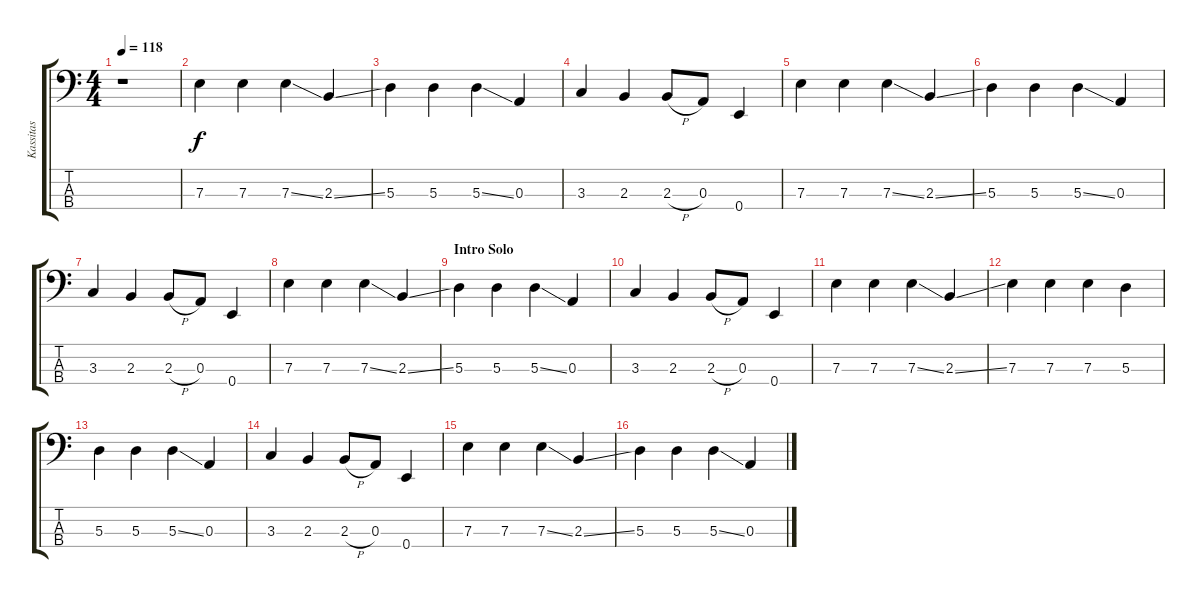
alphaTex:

\track ("Kassitas" "Kassitas") {instrument electricbasspick}
\staff {score tabs}
\tuning (G2 D2 A1 E1) {hide}
\ts (4 4)
\tempo 118
\clef f4
\ks c
r.1{dy f instrument electricbasspick} |
7.3.4 7.3.4 7.3{ss}.4 2.3{ss}.4 |
5.3.4 5.3.4 5.3{ss}.4 0.3.4 |
3.3.4 2.3.4 2.3{h}.8 0.3.8 0.4.4 |
7.3.4 7.3.4 7.3{ss}.4 2.3{ss}.4 |
5.3.4 5.3.4 5.3{ss}.4 0.3.4 |
3.3.4 2.3.4 2.3{h}.8 0.3.8 0.4.4 |
7.3.4 7.3.4 7.3{ss}.4 2.3{ss}.4 |
\section ("" "Intro Solo")
5.3.4 5.3.4 5.3{ss}.4 0.3.4 |
3.3.4 2.3.4 2.3{h}.8 0.3.8 0.4.4 |
7.3.4 7.3.4 7.3{ss}.4 2.3{ss}.4 |
7.3.4 7.3.4 7.3.4 5.3.4 |
5.3.4 5.3.4 5.3{ss}.4 0.3.4 |
3.3.4 2.3.4 2.3{h}.8 0.3.8 0.4.4 |
7.3.4 7.3.4 7.3{ss}.4 2.3{ss}.4 |
5.3.4 5.3.4 5.3{ss}.4 0.3.4
